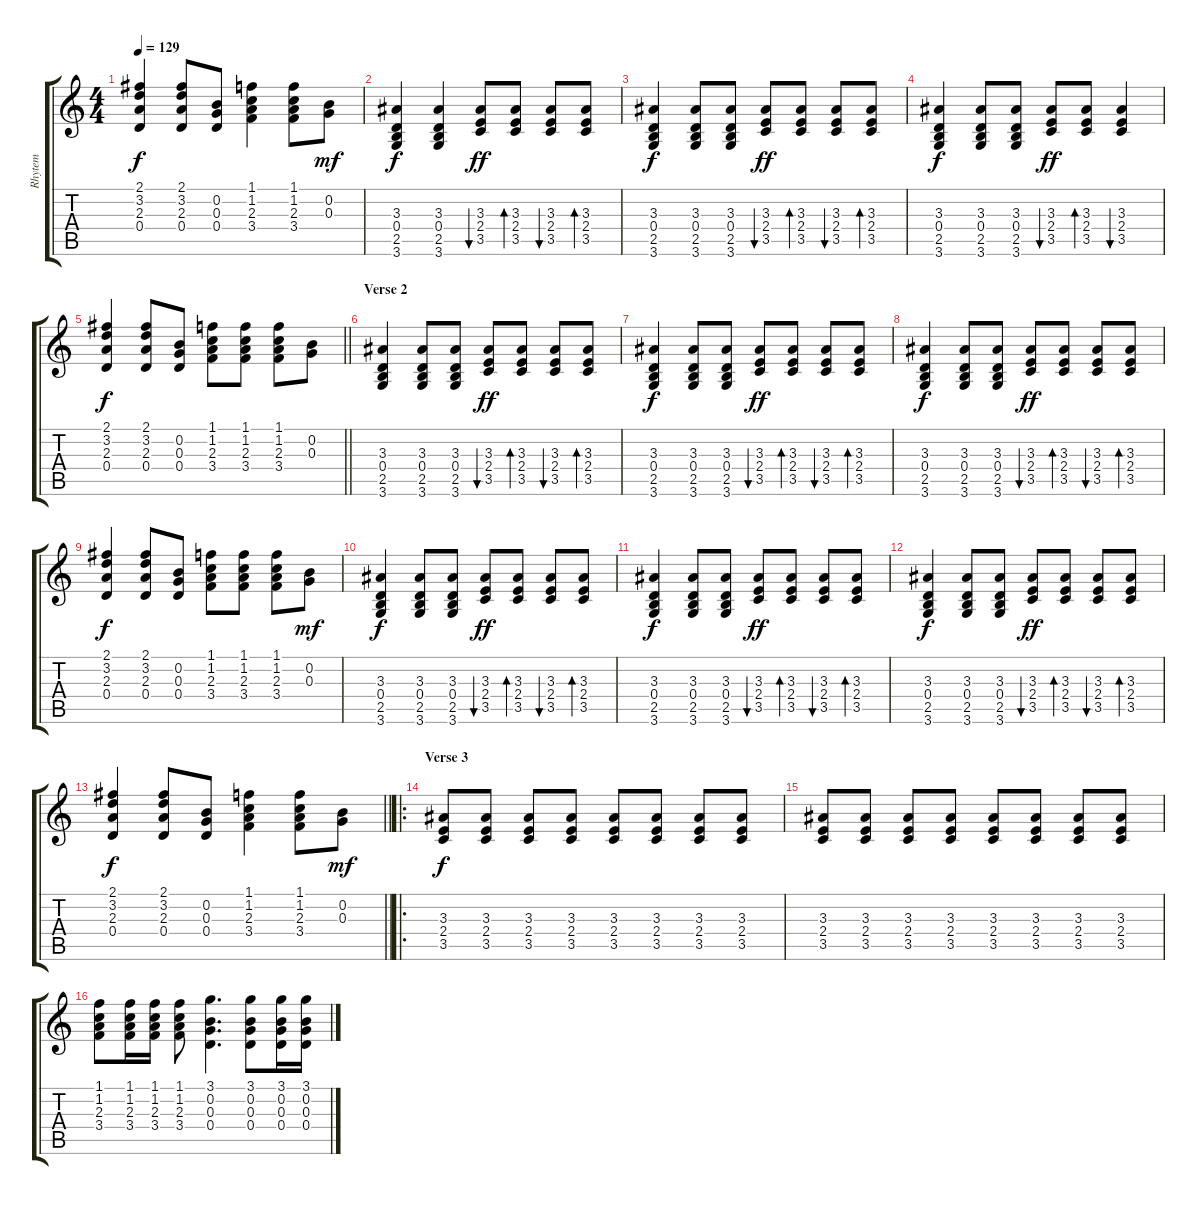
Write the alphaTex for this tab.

\track ("Rhytem" "Rhytem") {instrument electricguitarclean}
\staff {score tabs}
\tuning (E4 B3 G3 D3 A2 E2) {hide}
\ts (4 4)
\tempo 129
\clef g2
\ks c
(2.1 3.2 2.3 0.4).4{dy f} (2.1 3.2 2.3 0.4).8 (0.2 0.3 0.4).8 (1.1 1.2 2.3 3.4).4 (1.1 1.2 2.3 3.4).8 (0.2 0.3).8{dy mf} |
(3.3 0.4 2.5 3.6).4{dy f} (3.3 0.4 2.5 3.6).4 (3.3 2.4 3.5).8{bu 60 dy ff} (3.3 2.4 3.5).8{bd 60} (3.3 2.4 3.5).8{bu 60} (3.3 2.4 3.5).8{bd 60} |
(3.3 0.4 2.5 3.6).4{dy f} (3.3 0.4 2.5 3.6).8 (3.3 0.4 2.5 3.6).8 (3.3 2.4 3.5).8{bu 60 dy ff} (3.3 2.4 3.5).8{bd 60} (3.3 2.4 3.5).8{bu 60} (3.3 2.4 3.5).8{bd 60} |
(3.3 0.4 2.5 3.6).4{dy f} (3.3 0.4 2.5 3.6).8 (3.3 0.4 2.5 3.6).8 (3.3 2.4 3.5).8{bu 60 dy ff} (3.3 2.4 3.5).8{bd 60} (3.3 2.4 3.5).4{bu 60} |
\barLineRight lightlight
(2.1 3.2 2.3 0.4).4{dy f} (2.1 3.2 2.3 0.4).8 (0.2 0.3 0.4).8 (1.1 1.2 2.3 3.4).8 (1.1 1.2 2.3 3.4).8 (1.1 1.2 2.3 3.4).8 (0.2 0.3).8 |
\section ("" "Verse 2")
(3.3 0.4 2.5 3.6).4 (3.3 0.4 2.5 3.6).8 (3.3 0.4 2.5 3.6).8 (3.3 2.4 3.5).8{bu 60 dy ff} (3.3 2.4 3.5).8{bd 60} (3.3 2.4 3.5).8{bu 60} (3.3 2.4 3.5).8{bd 60} |
(3.3 0.4 2.5 3.6).4{dy f} (3.3 0.4 2.5 3.6).8 (3.3 0.4 2.5 3.6).8 (3.3 2.4 3.5).8{bu 60 dy ff} (3.3 2.4 3.5).8{bd 60} (3.3 2.4 3.5).8{bu 60} (3.3 2.4 3.5).8{bd 60} |
(3.3 0.4 2.5 3.6).4{dy f} (3.3 0.4 2.5 3.6).8 (3.3 0.4 2.5 3.6).8 (3.3 2.4 3.5).8{bu 60 dy ff} (3.3 2.4 3.5).8{bd 60} (3.3 2.4 3.5).8{bu 60} (3.3 2.4 3.5).8{bd 60} |
(2.1 3.2 2.3 0.4).4{dy f} (2.1 3.2 2.3 0.4).8 (0.2 0.3 0.4).8 (1.1 1.2 2.3 3.4).8 (1.1 1.2 2.3 3.4).8 (1.1 1.2 2.3 3.4).8 (0.2 0.3).8{dy mf} |
(3.3 0.4 2.5 3.6).4{dy f} (3.3 0.4 2.5 3.6).8 (3.3 0.4 2.5 3.6).8 (3.3 2.4 3.5).8{bu 60 dy ff} (3.3 2.4 3.5).8{bd 60} (3.3 2.4 3.5).8{bu 60} (3.3 2.4 3.5).8{bd 60} |
(3.3 0.4 2.5 3.6).4{dy f} (3.3 0.4 2.5 3.6).8 (3.3 0.4 2.5 3.6).8 (3.3 2.4 3.5).8{bu 60 dy ff} (3.3 2.4 3.5).8{bd 60} (3.3 2.4 3.5).8{bu 60} (3.3 2.4 3.5).8{bd 60} |
(3.3 0.4 2.5 3.6).4{dy f} (3.3 0.4 2.5 3.6).8 (3.3 0.4 2.5 3.6).8 (3.3 2.4 3.5).8{bu 60 dy ff} (3.3 2.4 3.5).8{bd 60} (3.3 2.4 3.5).8{bu 60} (3.3 2.4 3.5).8{bd 60} |
\barLineRight lightlight
(2.1 3.2 2.3 0.4).4{dy f} (2.1 3.2 2.3 0.4).8 (0.2 0.3 0.4).8 (1.1 1.2 2.3 3.4).4 (1.1 1.2 2.3 3.4).8 (0.2 0.3).8{dy mf} |
\ro
\section ("" "Verse 3")
(3.3 2.4 3.5).8{dy f} (3.3 2.4 3.5).8 (3.3 2.4 3.5).8 (3.3 2.4 3.5).8 (3.3 2.4 3.5).8 (3.3 2.4 3.5).8 (3.3 2.4 3.5).8 (3.3 2.4 3.5).8 |
(3.3 2.4 3.5).8 (3.3 2.4 3.5).8 (3.3 2.4 3.5).8 (3.3 2.4 3.5).8 (3.3 2.4 3.5).8 (3.3 2.4 3.5).8 (3.3 2.4 3.5).8 (3.3 2.4 3.5).8 |
(1.1 1.2 2.3 3.4).8 (1.1 1.2 2.3 3.4).16 (1.1 1.2 2.3 3.4).16 (1.1 1.2 2.3 3.4).8 (3.1 0.2 0.3 0.4).4{d} (3.1 0.2 0.3 0.4).8 (3.1 0.2 0.3 0.4).16 (3.1 0.2 0.3 0.4).16
